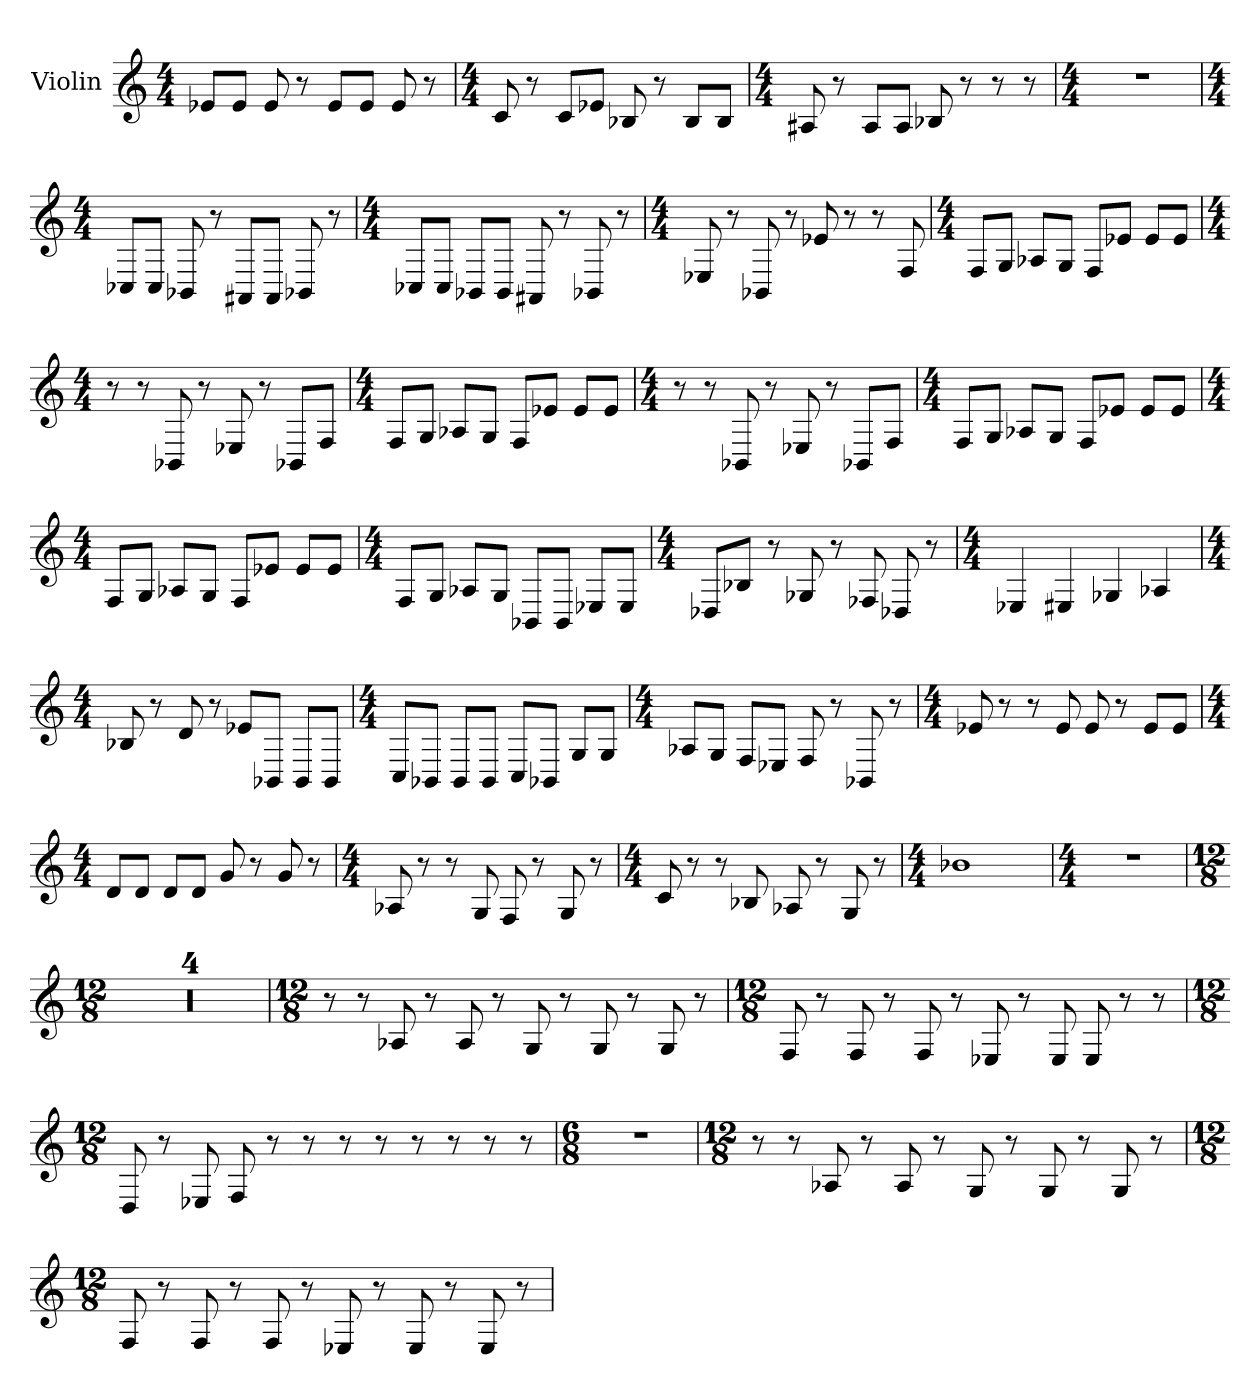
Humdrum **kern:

**kern
*part1
*staff1
*I"Violin
*I'Vln
*M4/4
=
8e-XL
8e-J
8e-
8r
8e-L
8e-J
8e-
8r
=
*M4/4
8c
8r
8cL
8e-XJ
8B-X
8r
8B-L
8B-J
=
*M4/4
8A#X
8r
8A#L
8A#J
8B-X
8r
8r
8r
=
*M4/4
1r
=
*M4/4
8C-XL
8C-J
8BB-X
8r
8AA#XL
8AA#J
8BB-X
8r
=
*M4/4
8C-XL
8C-J
8BB-XL
8BB-J
8AA#X
8r
8BB-X
8r
=
*M4/4
8E-X
8r
8BB-X
8r
8e-X
8r
8r
8F
=
*M4/4
8FL
8GJ
8A-XL
8GJ
8FL
8e-XJ
8e-L
8e-J
=
*M4/4
8r
8r
8BB-X
8r
8E-X
8r
8BB-XL
8FJ
=
*M4/4
8FL
8GJ
8A-XL
8GJ
8FL
8e-XJ
8e-L
8e-J
=
*M4/4
8r
8r
8BB-X
8r
8E-X
8r
8BB-XL
8FJ
=
*M4/4
8FL
8GJ
8A-XL
8GJ
8FL
8e-XJ
8e-L
8e-J
=
*M4/4
8FL
8GJ
8A-XL
8GJ
8FL
8e-XJ
8e-L
8e-J
=
*M4/4
8FL
8GJ
8A-XL
8GJ
8BB-XL
8BB-J
8E-XL
8E-J
=
*M4/4
8D-XL
8B-XJ
8r
8G-X
8r
8F-X
8D-X
8r
=
*M4/4
4E-X
4E#X
4G-X
4A-X
=
*M4/4
8B-X
8r
8d
8r
8e-XL
8BB-XJ
8BB-L
8BB-J
=
*M4/4
8CL
8BB-XJ
8BB-L
8BB-J
8CL
8BB-XJ
8GL
8GJ
=
*M4/4
8A-XL
8GJ
8FL
8E-XJ
8F
8r
8BB-X
8r
=
*M4/4
8e-X
8r
8r
8e-
8e-
8r
8e-L
8e-J
=
*M4/4
8dL
8dJ
8dL
8dJ
8g
8r
8g
8r
=
*M4/4
8A-X
8r
8r
8G
8F
8r
8G
8r
=
*M4/4
8c
8r
8r
8B-X
8A-X
8r
8G
8r
=
*M4/4
1b-X
=
*M4/4
1r
=
*M12/8
1.r
=
*M12/8
1.r
=
*M12/8
1.r
=
*M12/8
1.r
=
*M12/8
8r
8r
8A-X
8r
8A-
8r
8G
8r
8G
8r
8G
8r
=
*M12/8
8F
8r
8F
8r
8F
8r
8E-X
8r
8E-
8E-
8r
8r
=
*M12/8
8D
8r
8E-X
8F
8r
8r
8r
8r
8r
8r
8r
8r
=
*M6/8
2.r
=
*M12/8
8r
8r
8A-X
8r
8A-
8r
8G
8r
8G
8r
8G
8r
=
*M12/8
8F
8r
8F
8r
8F
8r
8E-X
8r
8E-
8r
8E-
8r
=
*-
